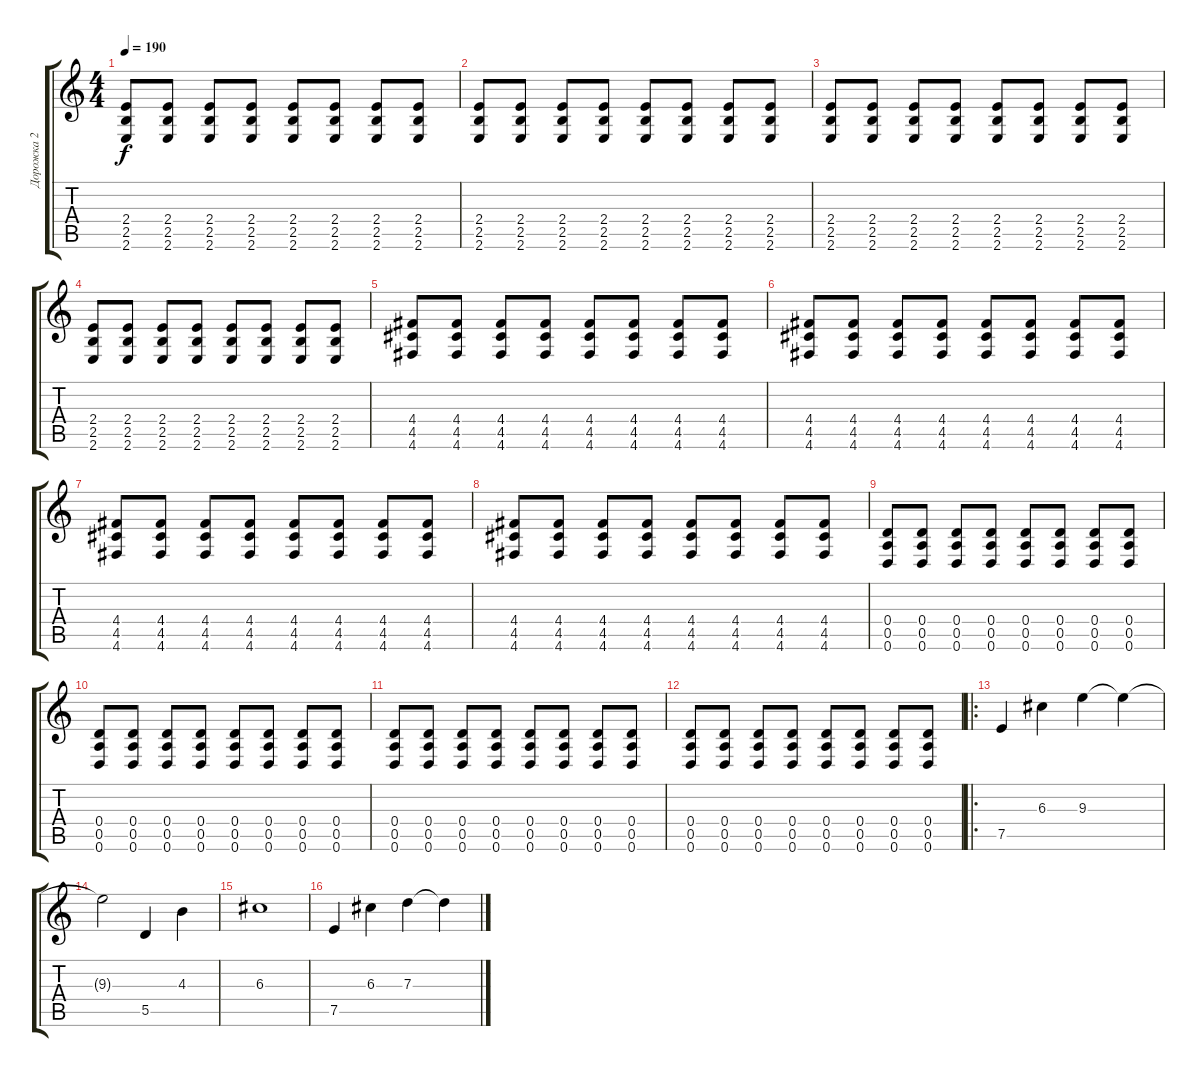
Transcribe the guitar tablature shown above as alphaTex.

\track ("Дорожка 2" "Дорожка 2") {instrument distortionguitar}
\staff {score tabs}
\tuning (E4 B3 G3 D3 A2 D2) {hide}
\ts (4 4)
\tempo 190
\clef g2
\ks c
(2.4 2.5 2.6).8{dy f} (2.4 2.5 2.6).8 (2.4 2.5 2.6).8 (2.4 2.5 2.6).8 (2.4 2.5 2.6).8 (2.4 2.5 2.6).8 (2.4 2.5 2.6).8 (2.4 2.5 2.6).8 |
(2.4 2.5 2.6).8 (2.4 2.5 2.6).8 (2.4 2.5 2.6).8 (2.4 2.5 2.6).8 (2.4 2.5 2.6).8 (2.4 2.5 2.6).8 (2.4 2.5 2.6).8 (2.4 2.5 2.6).8 |
(2.4 2.5 2.6).8 (2.4 2.5 2.6).8 (2.4 2.5 2.6).8 (2.4 2.5 2.6).8 (2.4 2.5 2.6).8 (2.4 2.5 2.6).8 (2.4 2.5 2.6).8 (2.4 2.5 2.6).8 |
(2.4 2.5 2.6).8 (2.4 2.5 2.6).8 (2.4 2.5 2.6).8 (2.4 2.5 2.6).8 (2.4 2.5 2.6).8 (2.4 2.5 2.6).8 (2.4 2.5 2.6).8 (2.4 2.5 2.6).8 |
(4.4 4.5 4.6).8 (4.4 4.5 4.6).8 (4.4 4.5 4.6).8 (4.4 4.5 4.6).8 (4.4 4.5 4.6).8 (4.4 4.5 4.6).8 (4.4 4.5 4.6).8 (4.4 4.5 4.6).8 |
(4.4 4.5 4.6).8 (4.4 4.5 4.6).8 (4.4 4.5 4.6).8 (4.4 4.5 4.6).8 (4.4 4.5 4.6).8 (4.4 4.5 4.6).8 (4.4 4.5 4.6).8 (4.4 4.5 4.6).8 |
(4.4 4.5 4.6).8 (4.4 4.5 4.6).8 (4.4 4.5 4.6).8 (4.4 4.5 4.6).8 (4.4 4.5 4.6).8 (4.4 4.5 4.6).8 (4.4 4.5 4.6).8 (4.4 4.5 4.6).8 |
(4.4 4.5 4.6).8 (4.4 4.5 4.6).8 (4.4 4.5 4.6).8 (4.4 4.5 4.6).8 (4.4 4.5 4.6).8 (4.4 4.5 4.6).8 (4.4 4.5 4.6).8 (4.4 4.5 4.6).8 |
(0.4 0.5 0.6).8 (0.4 0.5 0.6).8 (0.4 0.5 0.6).8 (0.4 0.5 0.6).8 (0.4 0.5 0.6).8 (0.4 0.5 0.6).8 (0.4 0.5 0.6).8 (0.4 0.5 0.6).8 |
(0.4 0.5 0.6).8 (0.4 0.5 0.6).8 (0.4 0.5 0.6).8 (0.4 0.5 0.6).8 (0.4 0.5 0.6).8 (0.4 0.5 0.6).8 (0.4 0.5 0.6).8 (0.4 0.5 0.6).8 |
(0.4 0.5 0.6).8 (0.4 0.5 0.6).8 (0.4 0.5 0.6).8 (0.4 0.5 0.6).8 (0.4 0.5 0.6).8 (0.4 0.5 0.6).8 (0.4 0.5 0.6).8 (0.4 0.5 0.6).8 |
(0.4 0.5 0.6).8 (0.4 0.5 0.6).8 (0.4 0.5 0.6).8 (0.4 0.5 0.6).8 (0.4 0.5 0.6).8 (0.4 0.5 0.6).8 (0.4 0.5 0.6).8 (0.4 0.5 0.6).8 |
\ro
7.5.4 6.3.4 9.3.4 9.3{t}.4 |
9.3{t}.2 5.5.4 4.3.4 |
6.3.1 |
7.5.4 6.3.4 7.3.4 7.3{t}.4
